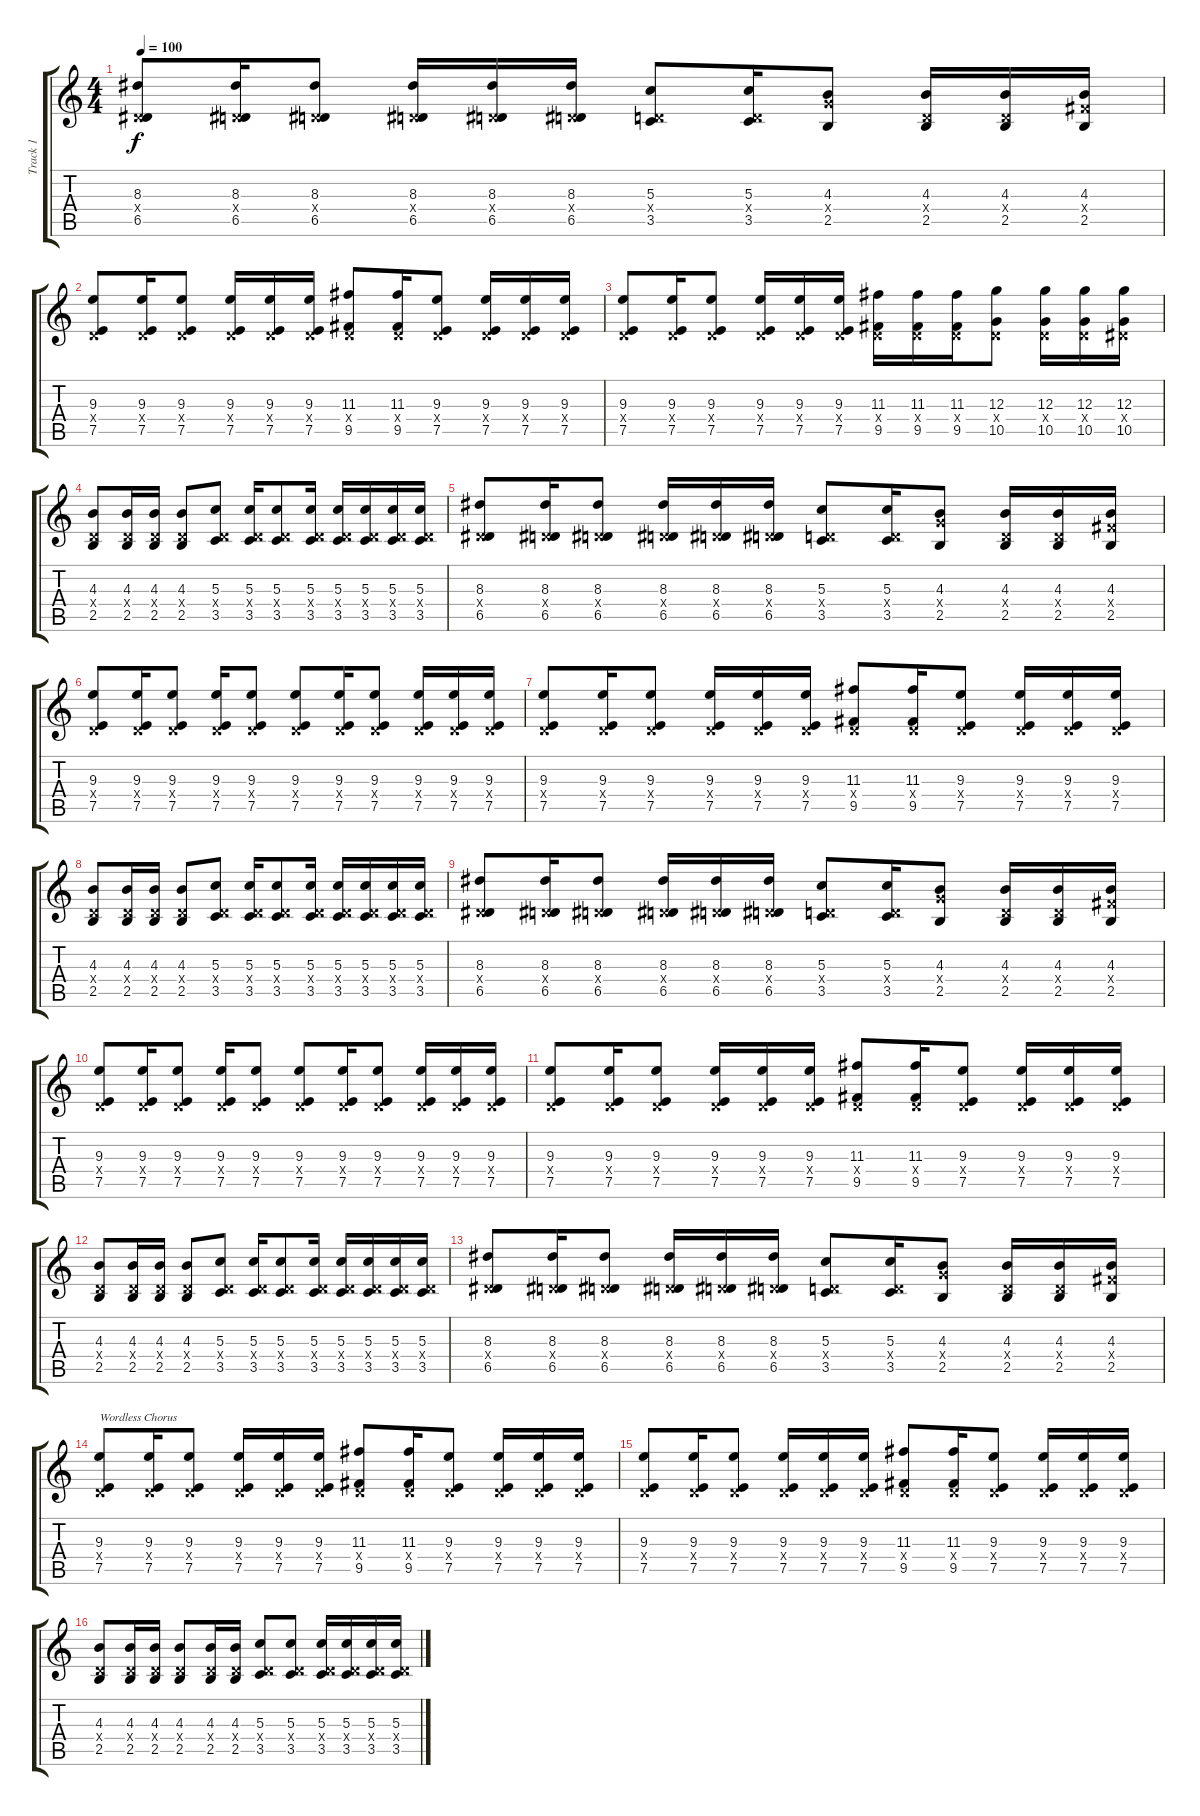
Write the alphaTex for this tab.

\track ("Track 1" "Track 1") {instrument acousticguitarnylon}
\staff {score tabs}
\tuning (E4 B3 G3 D3 A2 E2) {hide}
\ts (4 4)
\tempo 100
\clef g2
\ks c
(8.3 0.4{x} 6.5).8{dy f} (8.3 0.4{x} 6.5).16 (8.3 0.4{x} 6.5).8 (8.3 0.4{x} 6.5).16 (8.3 0.4{x} 6.5).16 (8.3 0.4{x} 6.5).16 (5.3 0.4{x} 3.5).8 (5.3 0.4{x} 3.5).16 (4.3 5.4{x} 2.5).8 (4.3 0.4{x} 2.5).16 (4.3 0.4{x} 2.5).16 (4.3 4.4{x} 2.5).16 |
(9.3 0.4{x} 7.5).8 (9.3 0.4{x} 7.5).16 (9.3 0.4{x} 7.5).8 (9.3 0.4{x} 7.5).16 (9.3 0.4{x} 7.5).16 (9.3 0.4{x} 7.5).16 (11.3 0.4{x} 9.5).8 (11.3 0.4{x} 9.5).16 (9.3 0.4{x} 7.5).8 (9.3 0.4{x} 7.5).16 (9.3 0.4{x} 7.5).16 (9.3 0.4{x} 7.5).16 |
(9.3 0.4{x} 7.5).8 (9.3 0.4{x} 7.5).16 (9.3 0.4{x} 7.5).8 (9.3 0.4{x} 7.5).16 (9.3 0.4{x} 7.5).16 (9.3 0.4{x} 7.5).16 (11.3 0.4{x} 9.5).16 (11.3 0.4{x} 9.5).16 (11.3 0.4{x} 9.5).16 (12.3 0.4{x} 10.5).8 (12.3 0.4{x} 10.5).16 (12.3 0.4{x} 10.5).16 (12.3 1.4{x} 10.5).16 |
(4.3 0.4{x} 2.5).8 (4.3 0.4{x} 2.5).16 (4.3 0.4{x} 2.5).16 (4.3 0.4{x} 2.5).8 (5.3 0.4{x} 3.5).8 (5.3 0.4{x} 3.5).16 (5.3 0.4{x} 3.5).8 (5.3 0.4{x} 3.5).16 (5.3 0.4{x} 3.5).16 (5.3 0.4{x} 3.5).16 (5.3 0.4{x} 3.5).16 (5.3 0.4{x} 3.5).16 |
(8.3 0.4{x} 6.5).8 (8.3 0.4{x} 6.5).16 (8.3 0.4{x} 6.5).8 (8.3 0.4{x} 6.5).16 (8.3 0.4{x} 6.5).16 (8.3 0.4{x} 6.5).16 (5.3 0.4{x} 3.5).8 (5.3 0.4{x} 3.5).16 (4.3 5.4{x} 2.5).8 (4.3 0.4{x} 2.5).16 (4.3 0.4{x} 2.5).16 (4.3 4.4{x} 2.5).16 |
(9.3 0.4{x} 7.5).8 (9.3 0.4{x} 7.5).16 (9.3 0.4{x} 7.5).8 (9.3 0.4{x} 7.5).16 (9.3 0.4{x} 7.5).8 (9.3 0.4{x} 7.5).8 (9.3 0.4{x} 7.5).16 (9.3 0.4{x} 7.5).8 (9.3 0.4{x} 7.5).16 (9.3 0.4{x} 7.5).16 (9.3 0.4{x} 7.5).16 |
(9.3 0.4{x} 7.5).8 (9.3 0.4{x} 7.5).16 (9.3 0.4{x} 7.5).8 (9.3 0.4{x} 7.5).16 (9.3 0.4{x} 7.5).16 (9.3 0.4{x} 7.5).16 (11.3 0.4{x} 9.5).8 (11.3 0.4{x} 9.5).16 (9.3 0.4{x} 7.5).8 (9.3 0.4{x} 7.5).16 (9.3 0.4{x} 7.5).16 (9.3 0.4{x} 7.5).16 |
(4.3 0.4{x} 2.5).8 (4.3 0.4{x} 2.5).16 (4.3 0.4{x} 2.5).16 (4.3 0.4{x} 2.5).8 (5.3 0.4{x} 3.5).8 (5.3 0.4{x} 3.5).16 (5.3 0.4{x} 3.5).8 (5.3 0.4{x} 3.5).16 (5.3 0.4{x} 3.5).16 (5.3 0.4{x} 3.5).16 (5.3 0.4{x} 3.5).16 (5.3 0.4{x} 3.5).16 |
(8.3 0.4{x} 6.5).8 (8.3 0.4{x} 6.5).16 (8.3 0.4{x} 6.5).8 (8.3 0.4{x} 6.5).16 (8.3 0.4{x} 6.5).16 (8.3 0.4{x} 6.5).16 (5.3 0.4{x} 3.5).8 (5.3 0.4{x} 3.5).16 (4.3 5.4{x} 2.5).8 (4.3 0.4{x} 2.5).16 (4.3 0.4{x} 2.5).16 (4.3 4.4{x} 2.5).16 |
(9.3 0.4{x} 7.5).8 (9.3 0.4{x} 7.5).16 (9.3 0.4{x} 7.5).8 (9.3 0.4{x} 7.5).16 (9.3 0.4{x} 7.5).8 (9.3 0.4{x} 7.5).8 (9.3 0.4{x} 7.5).16 (9.3 0.4{x} 7.5).8 (9.3 0.4{x} 7.5).16 (9.3 0.4{x} 7.5).16 (9.3 0.4{x} 7.5).16 |
(9.3 0.4{x} 7.5).8 (9.3 0.4{x} 7.5).16 (9.3 0.4{x} 7.5).8 (9.3 0.4{x} 7.5).16 (9.3 0.4{x} 7.5).16 (9.3 0.4{x} 7.5).16 (11.3 0.4{x} 9.5).8 (11.3 0.4{x} 9.5).16 (9.3 0.4{x} 7.5).8 (9.3 0.4{x} 7.5).16 (9.3 0.4{x} 7.5).16 (9.3 0.4{x} 7.5).16 |
(4.3 0.4{x} 2.5).8 (4.3 0.4{x} 2.5).16 (4.3 0.4{x} 2.5).16 (4.3 0.4{x} 2.5).8 (5.3 0.4{x} 3.5).8 (5.3 0.4{x} 3.5).16 (5.3 0.4{x} 3.5).8 (5.3 0.4{x} 3.5).16 (5.3 0.4{x} 3.5).16 (5.3 0.4{x} 3.5).16 (5.3 0.4{x} 3.5).16 (5.3 0.4{x} 3.5).16 |
(8.3 0.4{x} 6.5).8 (8.3 0.4{x} 6.5).16 (8.3 0.4{x} 6.5).8 (8.3 0.4{x} 6.5).16 (8.3 0.4{x} 6.5).16 (8.3 0.4{x} 6.5).16 (5.3 0.4{x} 3.5).8 (5.3 0.4{x} 3.5).16 (4.3 5.4{x} 2.5).8 (4.3 0.4{x} 2.5).16 (4.3 0.4{x} 2.5).16 (4.3 4.4{x} 2.5).16 |
(9.3 0.4{x} 7.5).8{txt "Wordless Chorus" instrument overdrivenguitar} (9.3 0.4{x} 7.5).16 (9.3 0.4{x} 7.5).8 (9.3 0.4{x} 7.5).16 (9.3 0.4{x} 7.5).16 (9.3 0.4{x} 7.5).16 (11.3 0.4{x} 9.5).8 (11.3 0.4{x} 9.5).16 (9.3 0.4{x} 7.5).8 (9.3 0.4{x} 7.5).16 (9.3 0.4{x} 7.5).16 (9.3 0.4{x} 7.5).16 |
(9.3 0.4{x} 7.5).8 (9.3 0.4{x} 7.5).16 (9.3 0.4{x} 7.5).8 (9.3 0.4{x} 7.5).16 (9.3 0.4{x} 7.5).16 (9.3 0.4{x} 7.5).16 (11.3 0.4{x} 9.5).8 (11.3 0.4{x} 9.5).16 (9.3 0.4{x} 7.5).8 (9.3 0.4{x} 7.5).16 (9.3 0.4{x} 7.5).16 (9.3 0.4{x} 7.5).16 |
(4.3 0.4{x} 2.5).8 (4.3 0.4{x} 2.5).16 (4.3 0.4{x} 2.5).16 (4.3 0.4{x} 2.5).8 (4.3 0.4{x} 2.5).16 (4.3 0.4{x} 2.5).16 (5.3 0.4{x} 3.5).8 (5.3 0.4{x} 3.5).8 (5.3 0.4{x} 3.5).16 (5.3 0.4{x} 3.5).16 (5.3 0.4{x} 3.5).16 (5.3 0.4{x} 3.5).16
